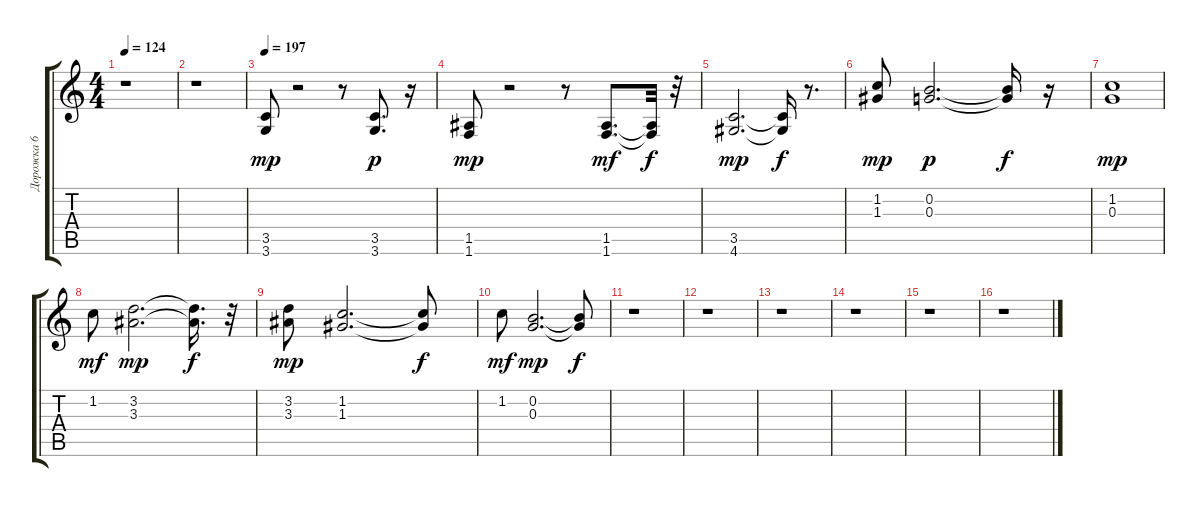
\track ("Дорожка 6" "Дорожка 6") {instrument overdrivenguitar}
\staff {score tabs}
\tuning (E4 B3 G3 D3 A2 E2) {hide}
\ts (4 4)
\tempo 124
\clef g2
\ks c
r.1{dy f} |
r.1 |
\tempo 197
(3.5 3.6).8{dy mp} r.2 r.8 (3.5 3.6).8{d dy p} r.16 |
(1.5 1.6).8{dy mp} r.2 r.8 (1.5 1.6).8{d dy mf} (1.5{t} 1.6{t}).32{dy f} r.32 |
(3.5 4.6).2{d dy mp} (3.5{t} 4.6{t}).16{dy f} r.8{d} |
(1.2 1.3).8{dy mp} (0.2 0.3).2{d dy p} (0.2{t} 0.3{t}).16{dy f} r.16 |
(1.2 0.3).1{dy mp} |
1.2.8{dy mf} (3.2 3.3).2{d dy mp} (3.2{t} 3.3{t}).16{d dy f} r.32 |
(3.2 3.3).8{dy mp} (1.2 1.3).2{d} (1.2{t} 1.3{t}).8{dy f} |
1.2.8{dy mf} (0.2 0.3).2{d dy mp} (0.2{t} 0.3{t}).8{dy f} |
r.1 |
r.1 |
r.1 |
r.1 |
r.1 |
r.1
